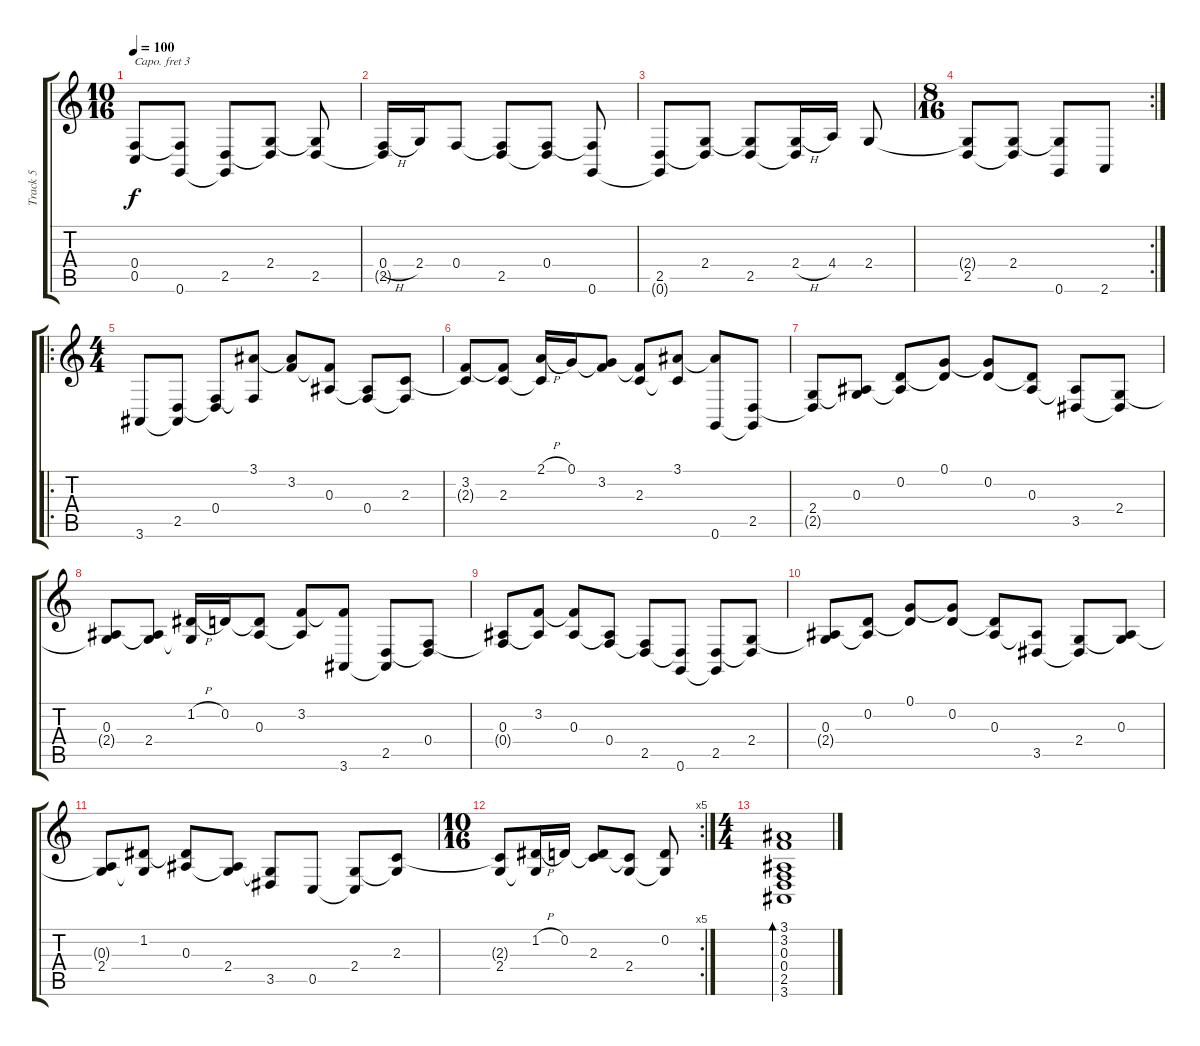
\track ("Track 5" "Track 5") {instrument orchestralharp}
\staff {score tabs}
\capo 3
\tuning (E4 B3 G3 D3 A2 E2) {hide}
\ts (10 16)
\tempo 100
\clef g2
\ks c
(0.4 0.5{t}).8{dy f} (0.4{t} 0.6).8 (2.5 0.6{t}).8 (2.4 2.5{t}).8 (2.4{t} 2.5).8 |
(0.4{h} 2.5{t}).16 2.4.16 0.4.8 (0.4{t} 2.5).8 (0.4 2.5{t}).8 (0.4{t} 0.6).8 |
(2.5 0.6{t}).8 (2.4 2.5{t}).8 (2.4{t} 2.5).8 (2.4{h} 2.5{t}).16 4.4.16 2.4.8 |
\rc 2
\ts (8 16)
(2.4{t} 2.5).8 (2.4 2.5{t}).8 (2.4{t} 0.6).8 2.6.8 |
\ro
\ts (4 4)
3.6.8 (2.5 3.6{t}).8 (0.4 2.5{t}).8 (3.1 0.4{t}).8 (3.1{t} 3.2).8 (3.2{t} 0.3).8 (0.3{t} 0.4).8 (2.3 0.4{t}).8 |
(3.2 2.3{t}).8 (3.2{t} 2.3).8 (2.1{h} 2.3{t}).16 0.1.16 (0.1{t} 3.2).8 (3.2{t} 2.3).8 (3.1 2.3{t}).8 (3.1{t} 0.6).8 (2.5 0.6{t}).8 |
(2.4 2.5{t}).8 (0.3 2.4{t}).8 (0.2 0.3{t}).8 (0.1 0.2{t}).8 (0.1{t} 0.2).8 (0.2{t} 0.3).8 (0.3{t} 3.5).8 (2.4 3.5{t}).8 |
(0.3 2.4{t}).8 (0.3{t} 2.4).8 (1.2{h} 2.4{t}).16 0.2.16 (0.2{t} 0.3).8 (3.2 0.3{t}).8 (3.2{t} 3.6).8 (2.5 3.6{t}).8 (0.4 2.5{t}).8 |
(0.3 0.4{t}).8 (3.2 0.3{t}).8 (3.2{t} 0.3).8 (0.3{t} 0.4).8 (0.4{t} 2.5).8 (2.5{t} 0.6).8 (2.5 0.6{t}).8 (2.4 2.5{t}).8 |
(0.3 2.4{t}).8 (0.2 0.3{t}).8 (0.1 0.2{t}).8 (0.1{t} 0.2).8 (0.2{t} 0.3).8 (0.3{t} 3.5).8 (2.4 3.5{t}).8 (0.3 2.4{t}).8 |
(0.3{t} 2.4).8 (1.2 2.4{t}).8 (1.2{t} 0.3).8 (0.3{t} 2.4).8 (2.4{t} 3.5).8 0.5.8 (2.4 0.5{t}).8 (2.3 2.4{t}).8 |
\rc 5
\ts (10 16)
(2.3{t} 2.4).8 (1.2{h} 2.4{t}).16 0.2.16 (0.2{t} 2.3).8 (2.3{t} 2.4).8 (0.2 2.4{t}).8 |
\ts (4 4)
(3.1 3.2 0.3 0.4 2.5 3.6).1{bd 480}
